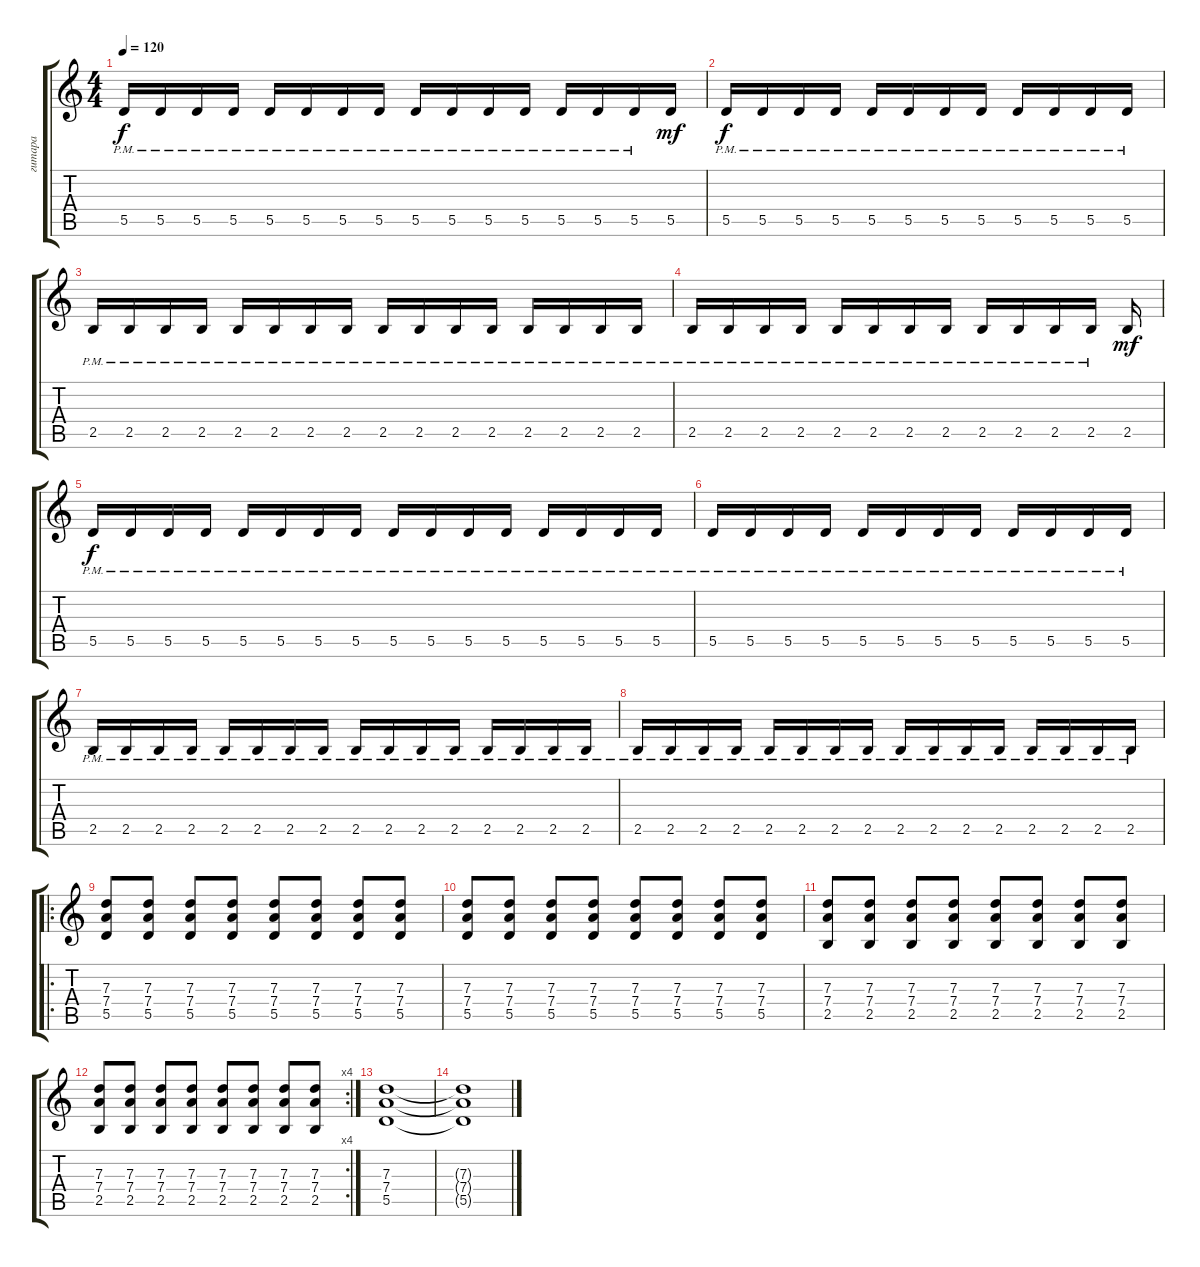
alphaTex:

\track ("гитара" "гитара") {instrument distortionguitar}
\staff {score tabs}
\tuning (E4 B3 G3 D3 A2 E2) {hide}
\ts (4 4)
\tempo 120
\clef g2
\ks c
5.5{pm}.16{dy f volume 16} 5.5{pm}.16 5.5{pm}.16 5.5{pm}.16 5.5{pm}.16 5.5{pm}.16 5.5{pm}.16 5.5{pm}.16 5.5{pm}.16 5.5{pm}.16 5.5{pm}.16 5.5{pm}.16 5.5{pm}.16 5.5{pm}.16 5.5{pm}.16 5.5.16{dy mf} |
5.5{pm}.16{dy f} 5.5{pm}.16 5.5{pm}.16 5.5{pm}.16 5.5{pm}.16 5.5{pm}.16 5.5{pm}.16 5.5{pm}.16 5.5{pm}.16 5.5{pm}.16 5.5{pm}.16 5.5{pm}.16 |
2.5{pm}.16 2.5{pm}.16 2.5{pm}.16 2.5{pm}.16 2.5{pm}.16 2.5{pm}.16 2.5{pm}.16 2.5{pm}.16 2.5{pm}.16 2.5{pm}.16 2.5{pm}.16 2.5{pm}.16 2.5{pm}.16 2.5{pm}.16 2.5{pm}.16 2.5{pm}.16 |
2.5{pm}.16 2.5{pm}.16 2.5{pm}.16 2.5{pm}.16 2.5{pm}.16 2.5{pm}.16 2.5{pm}.16 2.5{pm}.16 2.5{pm}.16 2.5{pm}.16 2.5{pm}.16 2.5{pm}.16 2.5.16{dy mf} |
5.5{pm}.16{dy f} 5.5{pm}.16 5.5{pm}.16 5.5{pm}.16 5.5{pm}.16 5.5{pm}.16 5.5{pm}.16 5.5{pm}.16 5.5{pm}.16 5.5{pm}.16 5.5{pm}.16 5.5{pm}.16 5.5{pm}.16 5.5{pm}.16 5.5{pm}.16 5.5{pm}.16 |
5.5{pm}.16 5.5{pm}.16 5.5{pm}.16 5.5{pm}.16 5.5{pm}.16 5.5{pm}.16 5.5{pm}.16 5.5{pm}.16 5.5{pm}.16 5.5{pm}.16 5.5{pm}.16 5.5{pm}.16 |
2.5{pm}.16 2.5{pm}.16 2.5{pm}.16 2.5{pm}.16 2.5{pm}.16 2.5{pm}.16 2.5{pm}.16 2.5{pm}.16 2.5{pm}.16 2.5{pm}.16 2.5{pm}.16 2.5{pm}.16 2.5{pm}.16 2.5{pm}.16 2.5{pm}.16 2.5{pm}.16 |
2.5{pm}.16 2.5{pm}.16 2.5{pm}.16 2.5{pm}.16 2.5{pm}.16 2.5{pm}.16 2.5{pm}.16 2.5{pm}.16 2.5{pm}.16 2.5{pm}.16 2.5{pm}.16 2.5{pm}.16 2.5{pm}.16 2.5{pm}.16 2.5{pm}.16 2.5{pm}.16 |
\ro
(7.3 7.4 5.5).8 (7.3 7.4 5.5).8 (7.3 7.4 5.5).8 (7.3 7.4 5.5).8 (7.3 7.4 5.5).8 (7.3 7.4 5.5).8 (7.3 7.4 5.5).8 (7.3 7.4 5.5).8 |
(7.3 7.4 5.5).8 (7.3 7.4 5.5).8 (7.3 7.4 5.5).8 (7.3 7.4 5.5).8 (7.3 7.4 5.5).8 (7.3 7.4 5.5).8 (7.3 7.4 5.5).8 (7.3 7.4 5.5).8 |
(7.3 7.4 2.5).8 (7.3 7.4 2.5).8 (7.3 7.4 2.5).8 (7.3 7.4 2.5).8 (7.3 7.4 2.5).8 (7.3 7.4 2.5).8 (7.3 7.4 2.5).8 (7.3 7.4 2.5).8 |
\rc 4
(7.3 7.4 2.5).8 (7.3 7.4 2.5).8 (7.3 7.4 2.5).8 (7.3 7.4 2.5).8 (7.3 7.4 2.5).8 (7.3 7.4 2.5).8 (7.3 7.4 2.5).8 (7.3 7.4 2.5).8 |
(7.3 7.4 5.5).1{volume 6} |
(7.3{t} 7.4{t} 5.5{t}).1
